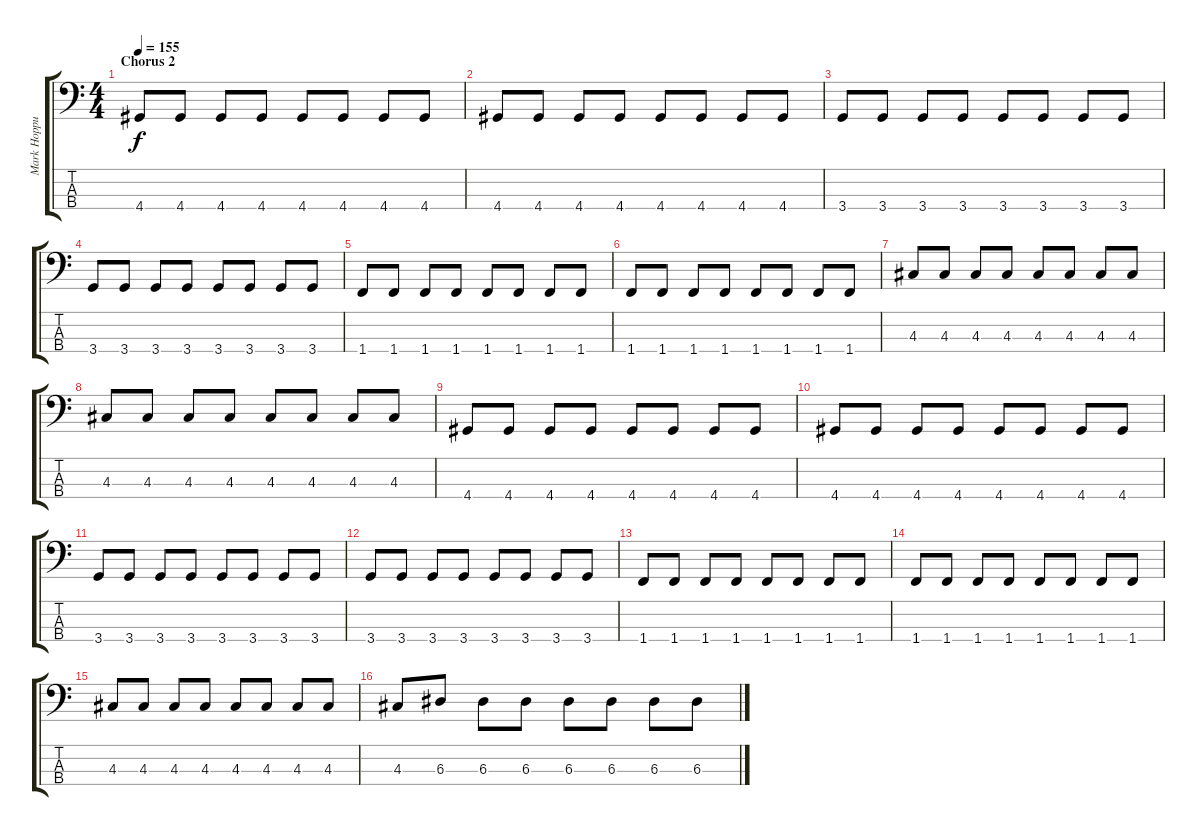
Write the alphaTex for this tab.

\track ("Mark Hoppus Bass" "Mark Hoppu") {mute instrument electricbasspick}
\staff {score tabs}
\tuning (G2 D2 A1 E1) {hide}
\ts (4 4)
\section ("" "Chorus 2")
\tempo 155
\clef f4
\ks c
4.4.8{dy f instrument electricbasspick} 4.4.8 4.4.8 4.4.8 4.4.8 4.4.8 4.4.8 4.4.8 |
4.4.8 4.4.8 4.4.8 4.4.8 4.4.8 4.4.8 4.4.8 4.4.8 |
3.4.8 3.4.8 3.4.8 3.4.8 3.4.8 3.4.8 3.4.8 3.4.8 |
3.4.8 3.4.8 3.4.8 3.4.8 3.4.8 3.4.8 3.4.8 3.4.8 |
1.4.8 1.4.8 1.4.8 1.4.8 1.4.8 1.4.8 1.4.8 1.4.8 |
1.4.8 1.4.8 1.4.8 1.4.8 1.4.8 1.4.8 1.4.8 1.4.8 |
4.3.8 4.3.8 4.3.8 4.3.8 4.3.8 4.3.8 4.3.8 4.3.8 |
4.3.8 4.3.8 4.3.8 4.3.8 4.3.8 4.3.8 4.3.8 4.3.8 |
4.4.8 4.4.8 4.4.8 4.4.8 4.4.8 4.4.8 4.4.8 4.4.8 |
4.4.8 4.4.8 4.4.8 4.4.8 4.4.8 4.4.8 4.4.8 4.4.8 |
3.4.8 3.4.8 3.4.8 3.4.8 3.4.8 3.4.8 3.4.8 3.4.8 |
3.4.8 3.4.8 3.4.8 3.4.8 3.4.8 3.4.8 3.4.8 3.4.8 |
1.4.8 1.4.8 1.4.8 1.4.8 1.4.8 1.4.8 1.4.8 1.4.8 |
1.4.8 1.4.8 1.4.8 1.4.8 1.4.8 1.4.8 1.4.8 1.4.8 |
4.3.8 4.3.8 4.3.8 4.3.8 4.3.8 4.3.8 4.3.8 4.3.8 |
4.3.8 6.3.8 6.3.8 6.3.8 6.3.8 6.3.8 6.3.8 6.3.8
